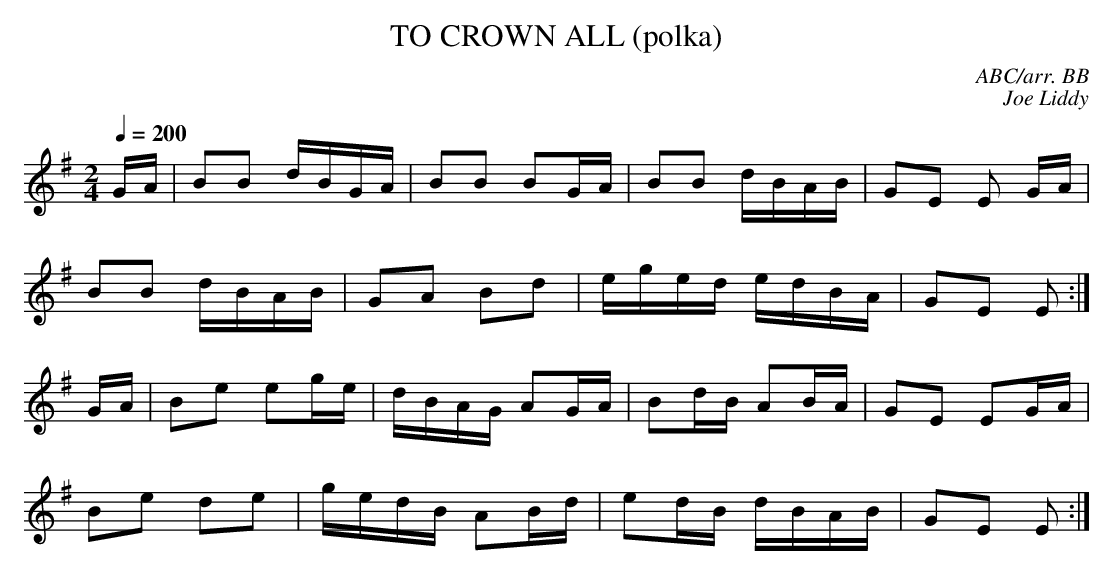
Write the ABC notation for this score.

X:1
T:TO CROWN ALL (polka)
C:ABC/arr. BB
C:Joe Liddy
Q:1/4=200
M:2/4
L:1/16
K:Em % source key = Gm
GA|B2B2 dBGA|B2B2 B2GA|B2B2 dBAB|G2E2 E2 GA |
B2B2 dBAB|G2A2 B2d2|eged edBA|G2E2 E2 :|
GA|B2e2 e2ge|dBAG A2GA|B2dB A2BA|G2E2 E2GA |
B2e2 d2e2|gedB A2Bd|e2dB dBAB|G2E2 E2 :|
